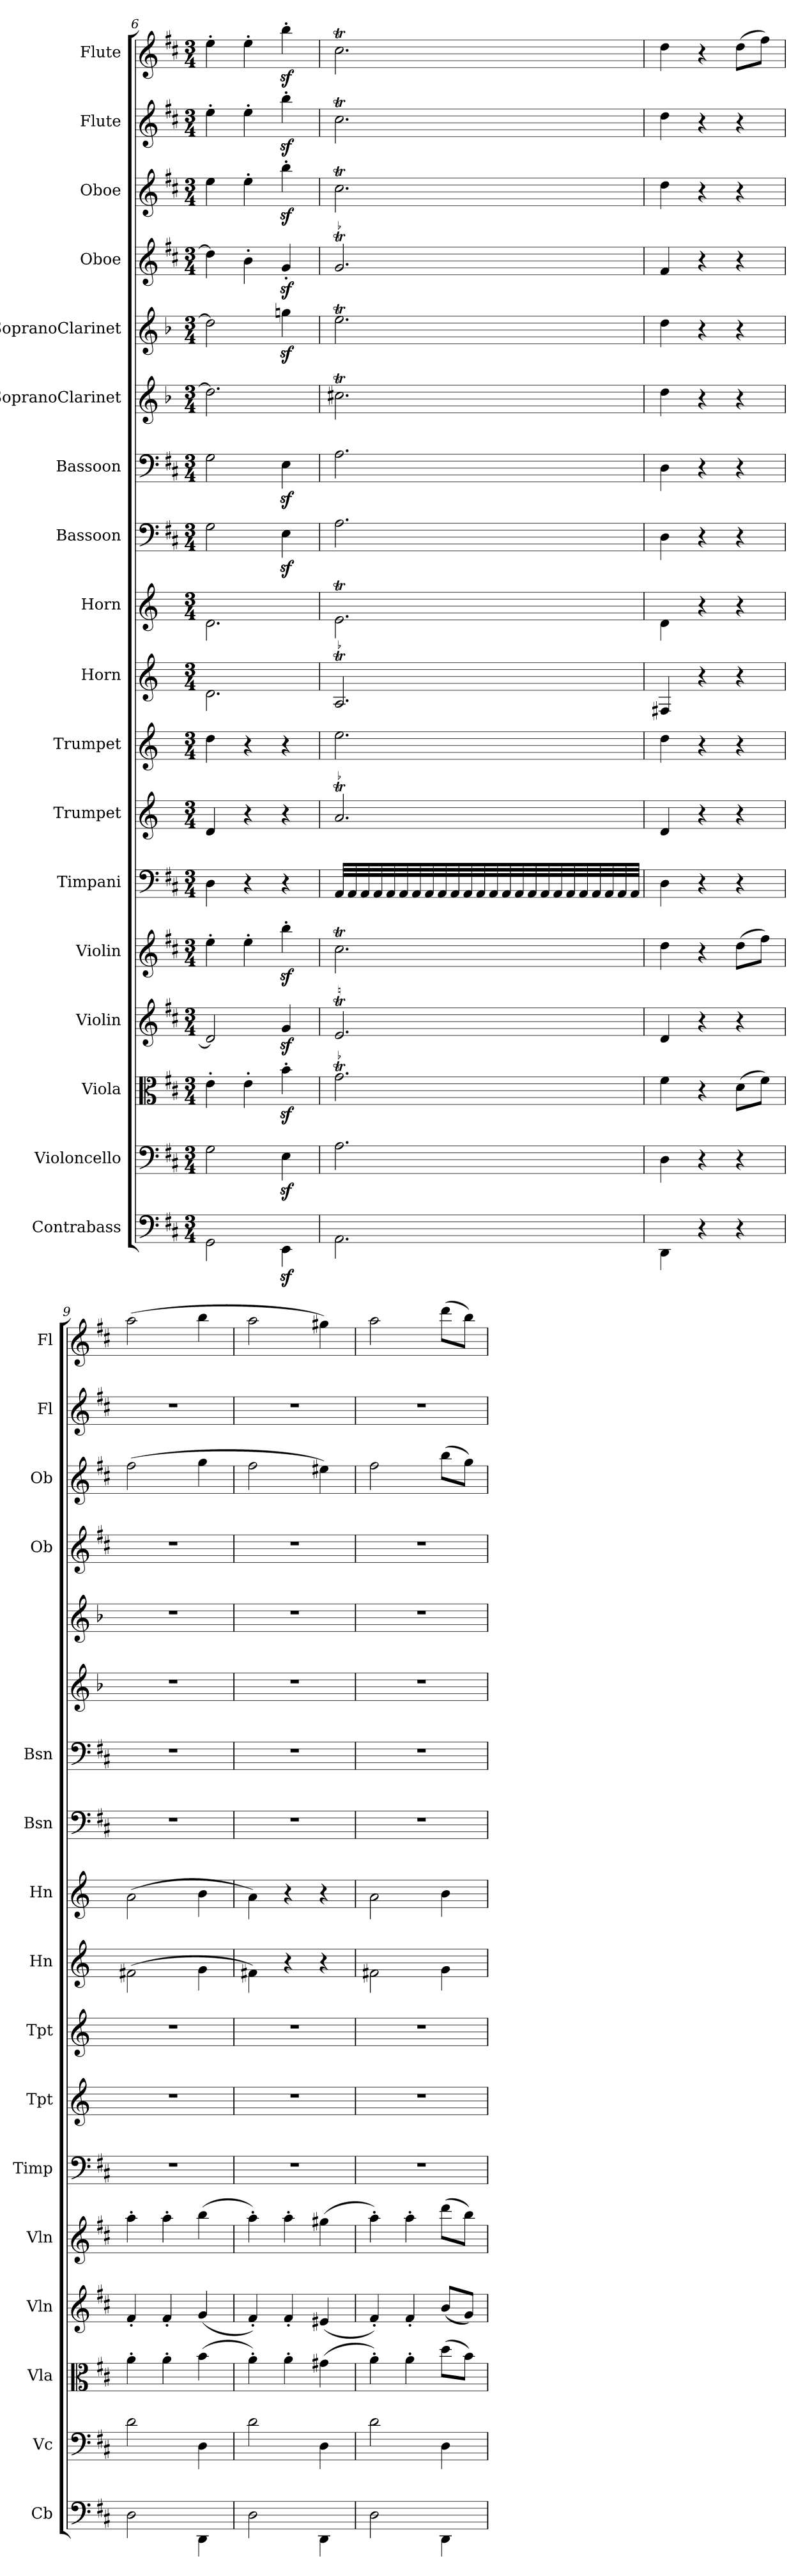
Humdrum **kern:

**kern	**kern	**kern	**kern	**kern	**kern	**kern	**kern	**kern	**kern	**kern	**kern	**kern	**kern	**kern	**kern	**kern	**kern
*part18	*part17	*part16	*part15	*part14	*part13	*part12	*part11	*part10	*part9	*part8	*part7	*part6	*part5	*part4	*part3	*part2	*part1
*staff18	*staff17	*staff16	*staff15	*staff14	*staff13	*staff12	*staff11	*staff10	*staff9	*staff8	*staff7	*staff6	*staff5	*staff4	*staff3	*staff2	*staff1
*I"Contrabass	*I"Violoncello	*I"Viola	*I"Violin	*I"Violin	*I"Timpani	*I"Trumpet	*I"Trumpet	*I"Horn	*I"Horn	*I"Bassoon	*I"Bassoon	*I"SopranoClarinet	*I"SopranoClarinet	*I"Oboe	*I"Oboe	*I"Flute	*I"Flute
*I'Cb	*I'Vc	*I'Vla	*I'Vln	*I'Vln	*I'Timp	*I'Tpt	*I'Tpt	*I'Hn	*I'Hn	*I'Bsn	*I'Bsn	*	*	*I'Ob	*I'Ob	*I'Fl	*I'Fl
*clefF4	*clefF4	*clefC3	*clefG2	*clefG2	*clefF4	*clefG2	*clefG2	*clefG2	*clefG2	*clefF4	*clefF4	*clefG2	*clefG2	*clefG2	*clefG2	*clefG2	*clefG2
*k[f#c#]	*k[f#c#]	*k[f#c#]	*k[f#c#]	*k[f#c#]	*k[f#c#]	*k[]	*k[]	*k[]	*k[]	*k[f#c#]	*k[f#c#]	*k[b-]	*k[b-]	*k[f#c#]	*k[f#c#]	*k[f#c#]	*k[f#c#]
*M3/4	*M3/4	*M3/4	*M3/4	*M3/4	*M3/4	*M3/4	*M3/4	*M3/4	*M3/4	*M3/4	*M3/4	*M3/4	*M3/4	*M3/4	*M3/4	*M3/4	*M3/4
=6	=6	=6	=6	=6	=6	=6	=6	=6	=6	=6	=6	=6	=6	=6	=6	=6	=6
2GG\	2G\	4e'\	2d/]	4ee'\	4D\	4d/	4dd\	2.d\	2.d\	2G\	2G\	2.dd\]	2dd\]	4dd\]	4ee\	4ee'\	4ee'\
.	.	4e'\	.	4ee'\	4r	4r	4r	.	.	.	.	.	.	4b'\	4ee'\	4ee'\	4ee'\
4EEz\	4Ez\	4bz'\	4gz/	4bbz'\	4r	4r	4r	.	.	4Ez\	4Ez\	.	4ggnz\	4gz'/	4bbz'\	4bbz'\	4bbz'\
=7	=7	=7	=7	=7	=7	=7	=7	=7	=7	=7	=7	=7	=7	=7	=7	=7	=7
!	!	!LO:TR:acc=-	!	!	!	!LO:TR:acc=-	!	!LO:TR:acc=-	!	!	!	!	!	!LO:TR:acc=-	!	!	!
2.AA\	2.A\	2.gt\	2.et/	2.cc#t\	32AA/LLL	2.at/	2.ee\	2.At/	2.et\	2.A\	2.A\	2.cc#Xt\	2.eet\	2.gt/	2.cc#t\	2.cc#t\	2.cc#t\
.	.	.	.	.	32AA/	.	.	.	.	.	.	.	.	.	.	.	.
.	.	.	.	.	32AA/	.	.	.	.	.	.	.	.	.	.	.	.
.	.	.	.	.	32AA/	.	.	.	.	.	.	.	.	.	.	.	.
.	.	.	.	.	32AA/	.	.	.	.	.	.	.	.	.	.	.	.
.	.	.	.	.	32AA/	.	.	.	.	.	.	.	.	.	.	.	.
.	.	.	.	.	32AA/	.	.	.	.	.	.	.	.	.	.	.	.
.	.	.	.	.	32AA/	.	.	.	.	.	.	.	.	.	.	.	.
.	.	.	.	.	32AA/	.	.	.	.	.	.	.	.	.	.	.	.
.	.	.	.	.	32AA/	.	.	.	.	.	.	.	.	.	.	.	.
.	.	.	.	.	32AA/	.	.	.	.	.	.	.	.	.	.	.	.
.	.	.	.	.	32AA/	.	.	.	.	.	.	.	.	.	.	.	.
.	.	.	.	.	32AA/	.	.	.	.	.	.	.	.	.	.	.	.
.	.	.	.	.	32AA/	.	.	.	.	.	.	.	.	.	.	.	.
.	.	.	.	.	32AA/	.	.	.	.	.	.	.	.	.	.	.	.
.	.	.	.	.	32AA/	.	.	.	.	.	.	.	.	.	.	.	.
.	.	.	.	.	32AA/	.	.	.	.	.	.	.	.	.	.	.	.
.	.	.	.	.	32AA/	.	.	.	.	.	.	.	.	.	.	.	.
.	.	.	.	.	32AA/	.	.	.	.	.	.	.	.	.	.	.	.
.	.	.	.	.	32AA/	.	.	.	.	.	.	.	.	.	.	.	.
.	.	.	.	.	32AA/	.	.	.	.	.	.	.	.	.	.	.	.
.	.	.	.	.	32AA/	.	.	.	.	.	.	.	.	.	.	.	.
.	.	.	.	.	32AA/	.	.	.	.	.	.	.	.	.	.	.	.
.	.	.	.	.	32AA/JJJ	.	.	.	.	.	.	.	.	.	.	.	.
=8	=8	=8	=8	=8	=8	=8	=8	=8	=8	=8	=8	=8	=8	=8	=8	=8	=8
4DD\	4D\	4f#\	4d/	4dd\	4D\	4d/	4dd\	4F#X/	4d\	4D\	4D\	4dd\	4dd\	4f#/	4dd\	4dd\	4dd\
4r	4r	4r	4r	4r	4r	4r	4r	4r	4r	4r	4r	4r	4r	4r	4r	4r	4r
4r	4r	(8d\L	4r	(8dd\L	4r	4r	4r	4r	4r	4r	4r	4r	4r	4r	4r	4r	(8dd\L
.	.	8f#\J)	.	8ff#\J)	.	.	.	.	.	.	.	.	.	.	.	.	8ff#\J)
=9	=9	=9	=9	=9	=9	=9	=9	=9	=9	=9	=9	=9	=9	=9	=9	=9	=9
2D\	2d\	4a'\	4f#'/	4aa'\	2.r	2.r	2.r	(2f#X\	(2a\	2.r	2.r	2.r	2.r	2.r	(2ff#\	2.r	(2aa\
.	.	4a'\	4f#'/	4aa'\	.	.	.	.	.	.	.	.	.	.	.	.	.
4DD\	4D\	(4b\	(4g/	(4bb\	.	.	.	4g\	4b\	.	.	.	.	.	4gg\	.	4bb\
=10	=10	=10	=10	=10	=10	=10	=10	=10	=10	=10	=10	=10	=10	=10	=10	=10	=10
2D\	2d\	4a'\)	4f#'/)	4aa'\)	2.r	2.r	2.r	4f#X\)	4a\)	2.r	2.r	2.r	2.r	2.r	2ff#\	2.r	2aa\
.	.	4a'\	4f#'/	4aa'\	.	.	.	4r	4r	.	.	.	.	.	.	.	.
4DD\	4D\	(4g#X\	(4e#X/	(4gg#X\	.	.	.	4r	4r	.	.	.	.	.	4ee#X\)	.	4gg#X\)
=11	=11	=11	=11	=11	=11	=11	=11	=11	=11	=11	=11	=11	=11	=11	=11	=11	=11
2D\	2d\	4a'\)	4f#'/)	4aa'\)	2.r	2.r	2.r	2f#X\	2a\	2.r	2.r	2.r	2.r	2.r	2ff#\	2.r	2aa\
.	.	4a'\	4f#'/	4aa'\	.	.	.	.	.	.	.	.	.	.	.	.	.
4DD\	4D\	(8dd\L	(8b/L	(8ddd\L	.	.	.	4g\	4b\	.	.	.	.	.	(8bb\L	.	(8ddd\L
.	.	8b\J)	8g/J)	8bb\J)	.	.	.	.	.	.	.	.	.	.	8gg\J)	.	8bb\J)
=	=	=	=	=	=	=	=	=	=	=	=	=	=	=	=	=	=
*-	*-	*-	*-	*-	*-	*-	*-	*-	*-	*-	*-	*-	*-	*-	*-	*-	*-
